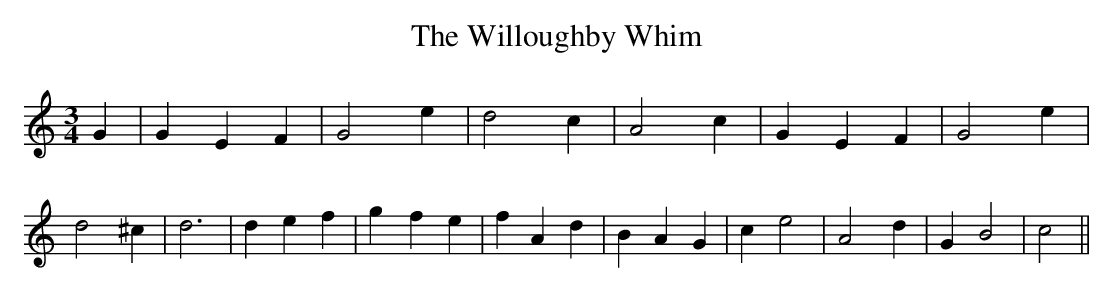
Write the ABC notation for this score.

X:1
T:The Willoughby Whim
M:3/4
L:1/4
K:C
 G| G E F| G2 e| d2 c| A2 c| G E F| G2 e| d2 ^c| d3| d e f| g- f e|\
 f A d| B- A G| c e2| A2 d| G B2| c2||
